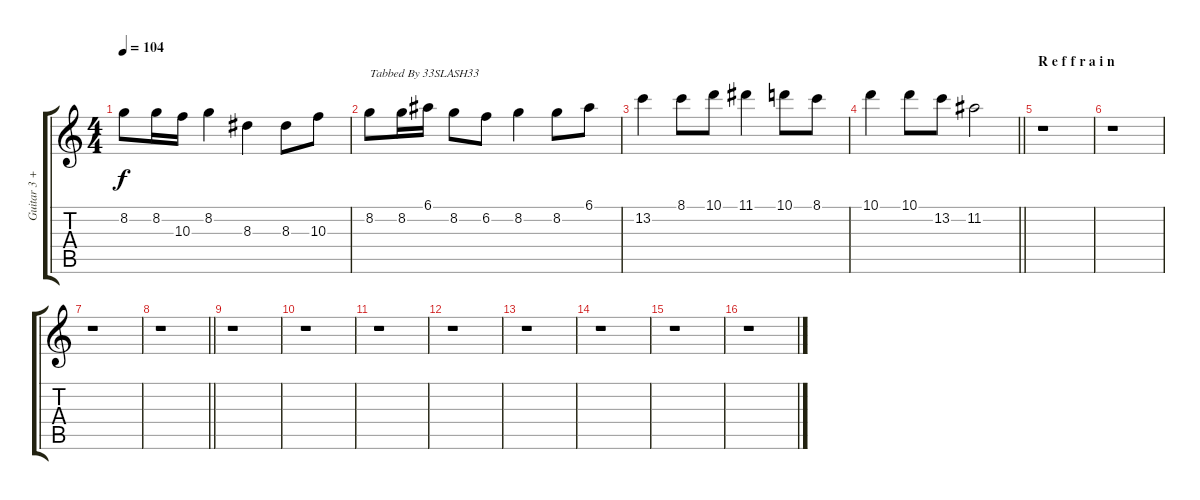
\track ("Guitar 3 + Flute 2" "Guitar 3 +") {instrument distortionguitar}
\staff {score tabs}
\tuning (E4 B3 G3 D3 A2 E2) {hide}
\ts (4 4)
\tempo 104
\clef g2
\ks c
8.2.8{dy f} 8.2.16 10.3.16 8.2.4 8.3.4 8.3.8 10.3.8 |
8.2.8{txt "Tabbed By 33SLASH33"} 8.2.16 6.1.16 8.2.8 6.2.8 8.2.4 8.2.8 6.1.8 |
13.2.4 8.1.8 10.1.8 11.1.4 10.1.8 8.1.8 |
\barLineRight lightlight
10.1.4 10.1.8 13.2.8 11.2.2 |
\section ("" "R e f f r a i n")
r.1 |
r.1 |
r.1 |
\barLineRight lightlight
r.1 |
r.1 |
r.1 |
r.1 |
r.1 |
r.1 |
r.1 |
r.1 |
r.1
